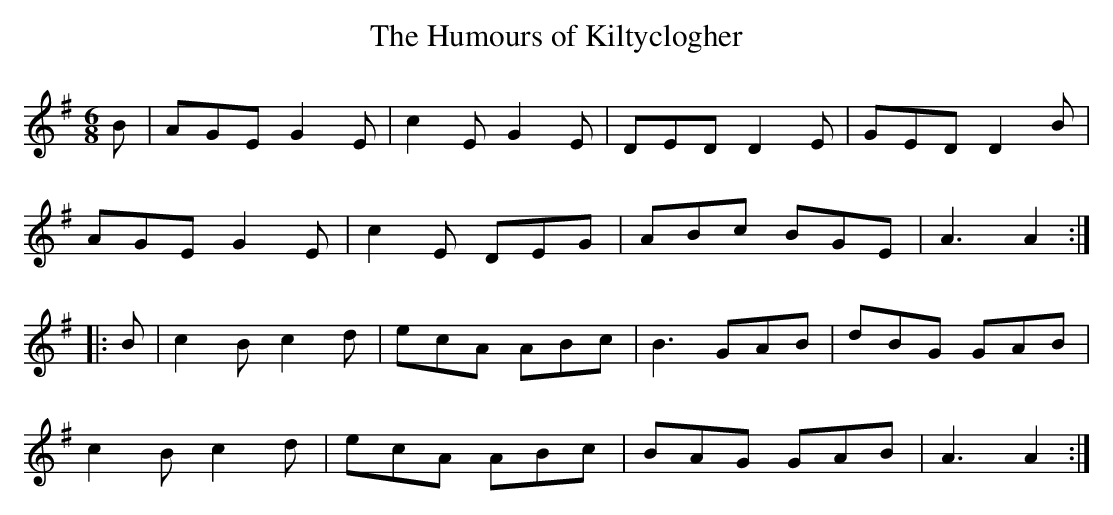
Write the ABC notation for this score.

X:1
T:Humours of Kiltyclogher, The
M:6/8
L:1/8
K:Ador
B|AGE G2E|c2E G2E|DED D2E|GED D2B|
AGE G2E|c2E DEG|ABc BGE|A3 A2:|
|:B|c2B c2d|ecA ABc|B3 GAB|dBG GAB|
c2B c2d|ecA ABc|BAG GAB|A3 A2:|
